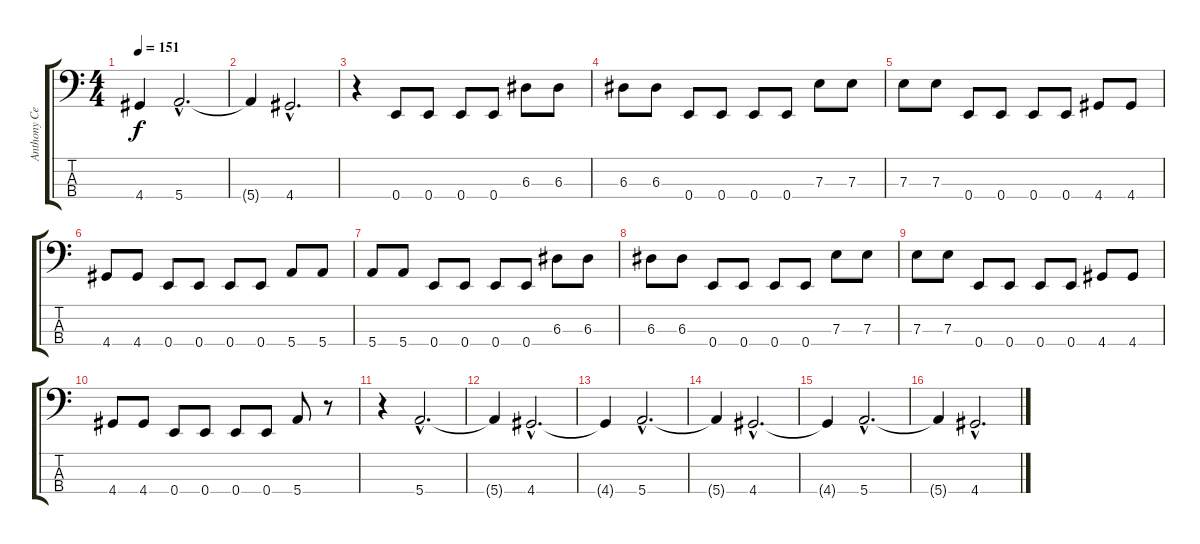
\track ("Anthony Celestino (Bass)" "Anthony Ce") {instrument electricbassfinger}
\staff {score tabs}
\tuning (G2 D2 A1 E1) {hide}
\ts (4 4)
\tempo 151
\clef f4
\ks c
4.4{t}.4{dy f} 5.4{hac}.2{d} |
5.4{t}.4 4.4{hac}.2{d} |
r.4 0.4.8{volume 16} 0.4.8 0.4.8 0.4.8 6.3.8 6.3.8 |
6.3.8 6.3.8 0.4.8 0.4.8 0.4.8 0.4.8 7.3.8 7.3.8 |
7.3.8 7.3.8 0.4.8 0.4.8 0.4.8 0.4.8 4.4.8 4.4.8 |
4.4.8 4.4.8 0.4.8 0.4.8 0.4.8 0.4.8 5.4.8 5.4.8 |
5.4.8 5.4.8 0.4.8 0.4.8 0.4.8 0.4.8 6.3.8 6.3.8 |
6.3.8 6.3.8 0.4.8 0.4.8 0.4.8 0.4.8 7.3.8 7.3.8 |
7.3.8 7.3.8 0.4.8 0.4.8 0.4.8 0.4.8 4.4.8 4.4.8 |
4.4.8 4.4.8 0.4.8 0.4.8 0.4.8 0.4.8 5.4.8 r.8 |
r.4 5.4{hac}.2{d} |
5.4{t}.4 4.4{hac}.2{d} |
4.4{t}.4 5.4{hac}.2{d} |
5.4{t}.4 4.4{hac}.2{d} |
4.4{t}.4 5.4{hac}.2{d} |
5.4{t}.4 4.4{hac}.2{d}
